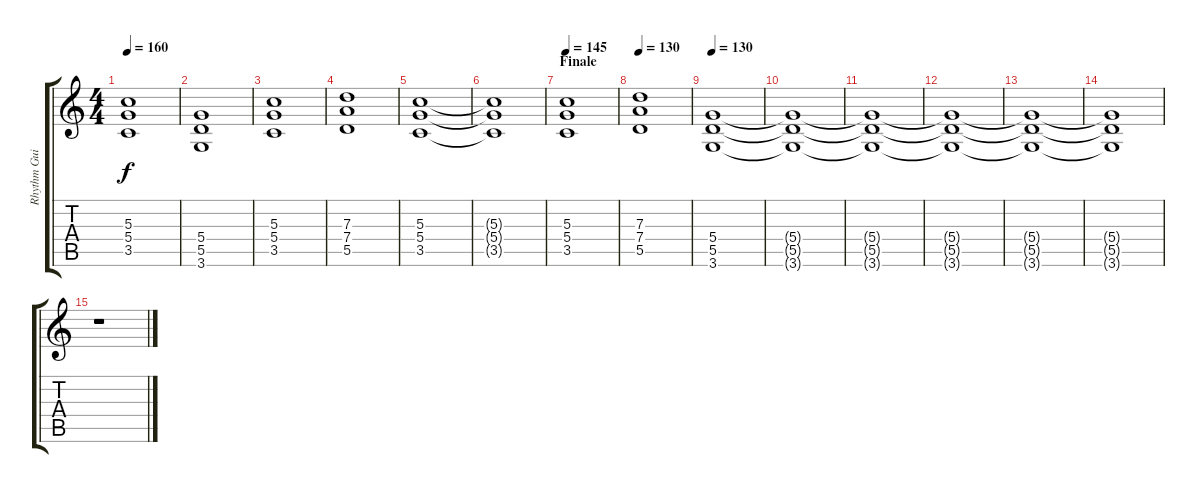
\track ("Rhythm Guitar 2" "Rhythm Gui") {instrument overdrivenguitar}
\staff {score tabs}
\tuning (E4 B3 G3 D3 A2 E2) {hide}
\ts (4 4)
\tempo 160
\clef g2
\ks c
(5.3 5.4 3.5).1{dy f} |
(5.4 5.5 3.6).1 |
(5.3 5.4 3.5).1 |
(7.3 7.4 5.5).1 |
(5.3 5.4 3.5).1 |
(5.3{t} 5.4{t} 3.5{t}).1 |
\section ("" "Finale")
\tempo 145
(5.3 5.4 3.5).1 |
\tempo 130
(7.3 7.4 5.5).1 |
\tempo 130
(5.4 5.5 3.6).1 |
(5.4{t} 5.5{t} 3.6{t}).1{volume 12} |
(5.4{t} 5.5{t} 3.6{t}).1{volume 9} |
(5.4{t} 5.5{t} 3.6{t}).1{volume 6} |
(5.4{t} 5.5{t} 3.6{t}).1{volume 3} |
(5.4{t} 5.5{t} 3.6{t}).1{volume 0} |
r.1
